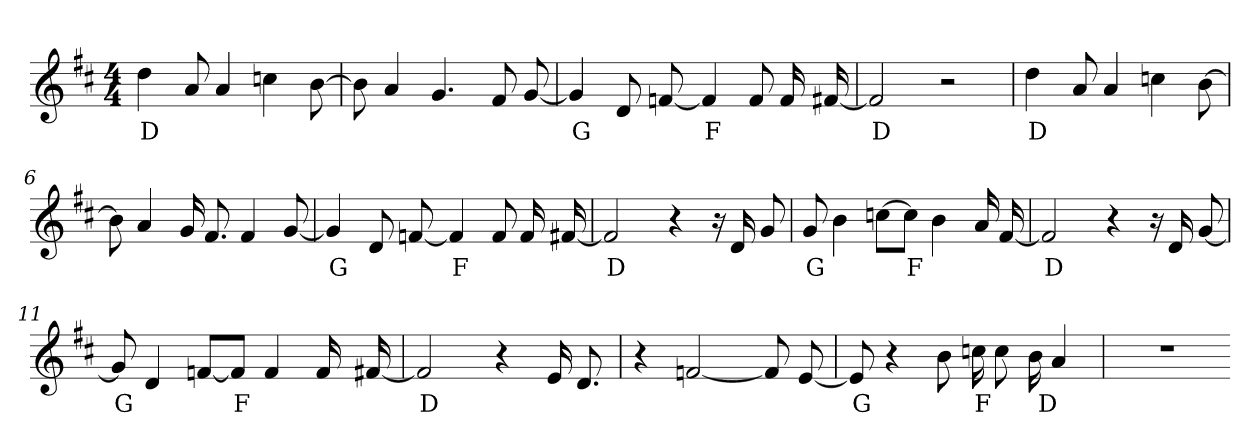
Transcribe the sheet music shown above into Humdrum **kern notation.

**kern	**text
*part1	*part1
*staff1	*staff1
*clefG2	*
*k[f#c#]	*
*M4/4	*
=1	=1
4dd	D
8a	.
4a	.
4ccn	.
[8b	.
=2	=2
8b]	.
4a	.
4.g	.
8f#	.
[8g	.
=3	=3
4g]	G
8d	.
[8fnL	.
4f]	F
8f	.
16f	.
[16f#X	.
=4	=4
2f#]	D
2r	.
=5	=5
4dd	D
8a	.
4a	.
4ccn	.
[8b	.
=6	=6
8b]	.
4a	.
16g	.
8.f#	.
4f#	.
[8g	.
=7	=7
4g]	G
8d	.
[8fnL	.
4f]	F
8f	.
16f	.
[16f#X	.
=8	=8
2f#]	D
4r	.
16r	.
16d	.
8g	.
=9	=9
8g	G
4b	.
[8ccnL	.
8ccJ]	F
4b	.
16a	.
[16f#	.
=10	=10
2f#]	D
4r	.
16r	.
16d	.
[8g	.
=11	=11
8g]	G
4d	.
[8fnL	.
8fJ]	F
4f	.
16f	.
[16f#X	.
=12	=12
2f#]	D
4r	.
16e	.
8.d	.
=13	=13
4r	.
[2fn	.
8f]	.
[8e	.
=14	=14
8e]	G
4r	.
8b	.
16ccn	F
8cc	.
16b	.
4a	D
=15	=15
1r	.
=-	=-
*-	*-
